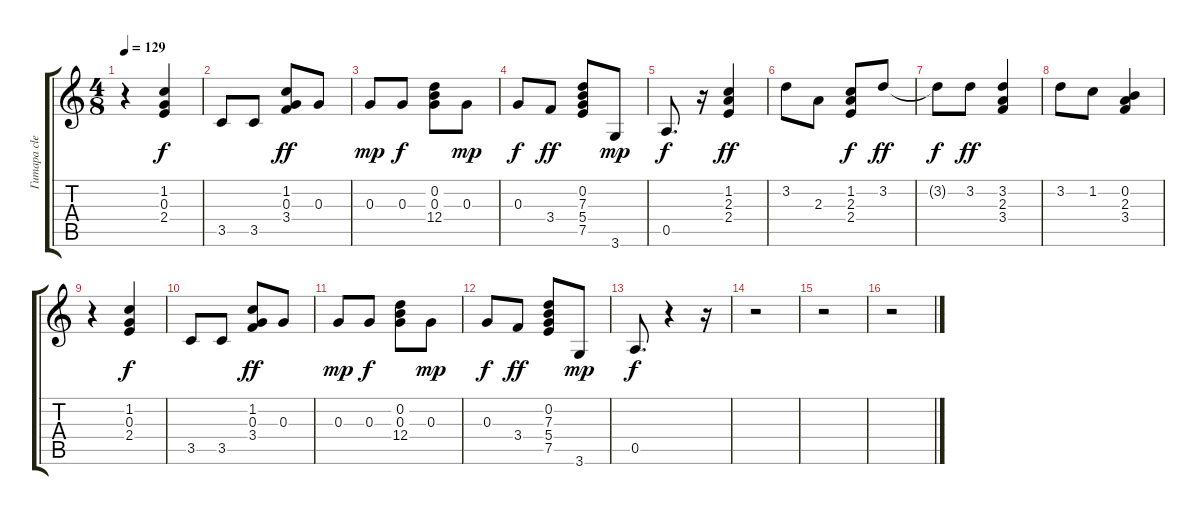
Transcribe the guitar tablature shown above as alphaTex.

\track ("Гитара clean" "Гитара cle") {instrument electricguitarclean}
\staff {score tabs}
\tuning (E4 B3 G3 D3 A2 E2) {hide}
\ts (4 8)
\tempo 129
\clef g2
\ks c
r.4{dy ff} (1.2 0.3 2.4).4{dy f balance 10 instrument electricguitarclean} |
3.5.8 3.5.8 (1.2 0.3 3.4).8{dy ff} 0.3.8 |
0.3.8{dy mp} 0.3.8{dy f} (0.2 0.3 12.4).8 0.3.8{dy mp} |
0.3.8{dy f} 3.4.8{dy ff} (0.2 7.3 5.4 7.5).8 3.6.8{dy mp} |
0.5.8{d dy f} r.16 (1.2 2.3 2.4).4{dy ff balance 16} |
3.2.8 2.3.8 (1.2 2.3 2.4).8{dy f} 3.2.8{dy ff} |
3.2{t}.8{dy f} 3.2.8{dy ff} (3.2 2.3 3.4).4 |
3.2.8 1.2.8 (0.2 2.3 3.4).4 |
r.4 (1.2 0.3 2.4).4{dy f balance 10 instrument electricguitarclean} |
3.5.8 3.5.8 (1.2 0.3 3.4).8{dy ff} 0.3.8 |
0.3.8{dy mp} 0.3.8{dy f} (0.2 0.3 12.4).8 0.3.8{dy mp} |
0.3.8{dy f} 3.4.8{dy ff} (0.2 7.3 5.4 7.5).8 3.6.8{dy mp} |
0.5.8{d dy f} r.4 r.16 |
r.2 |
r.2 |
r.2
